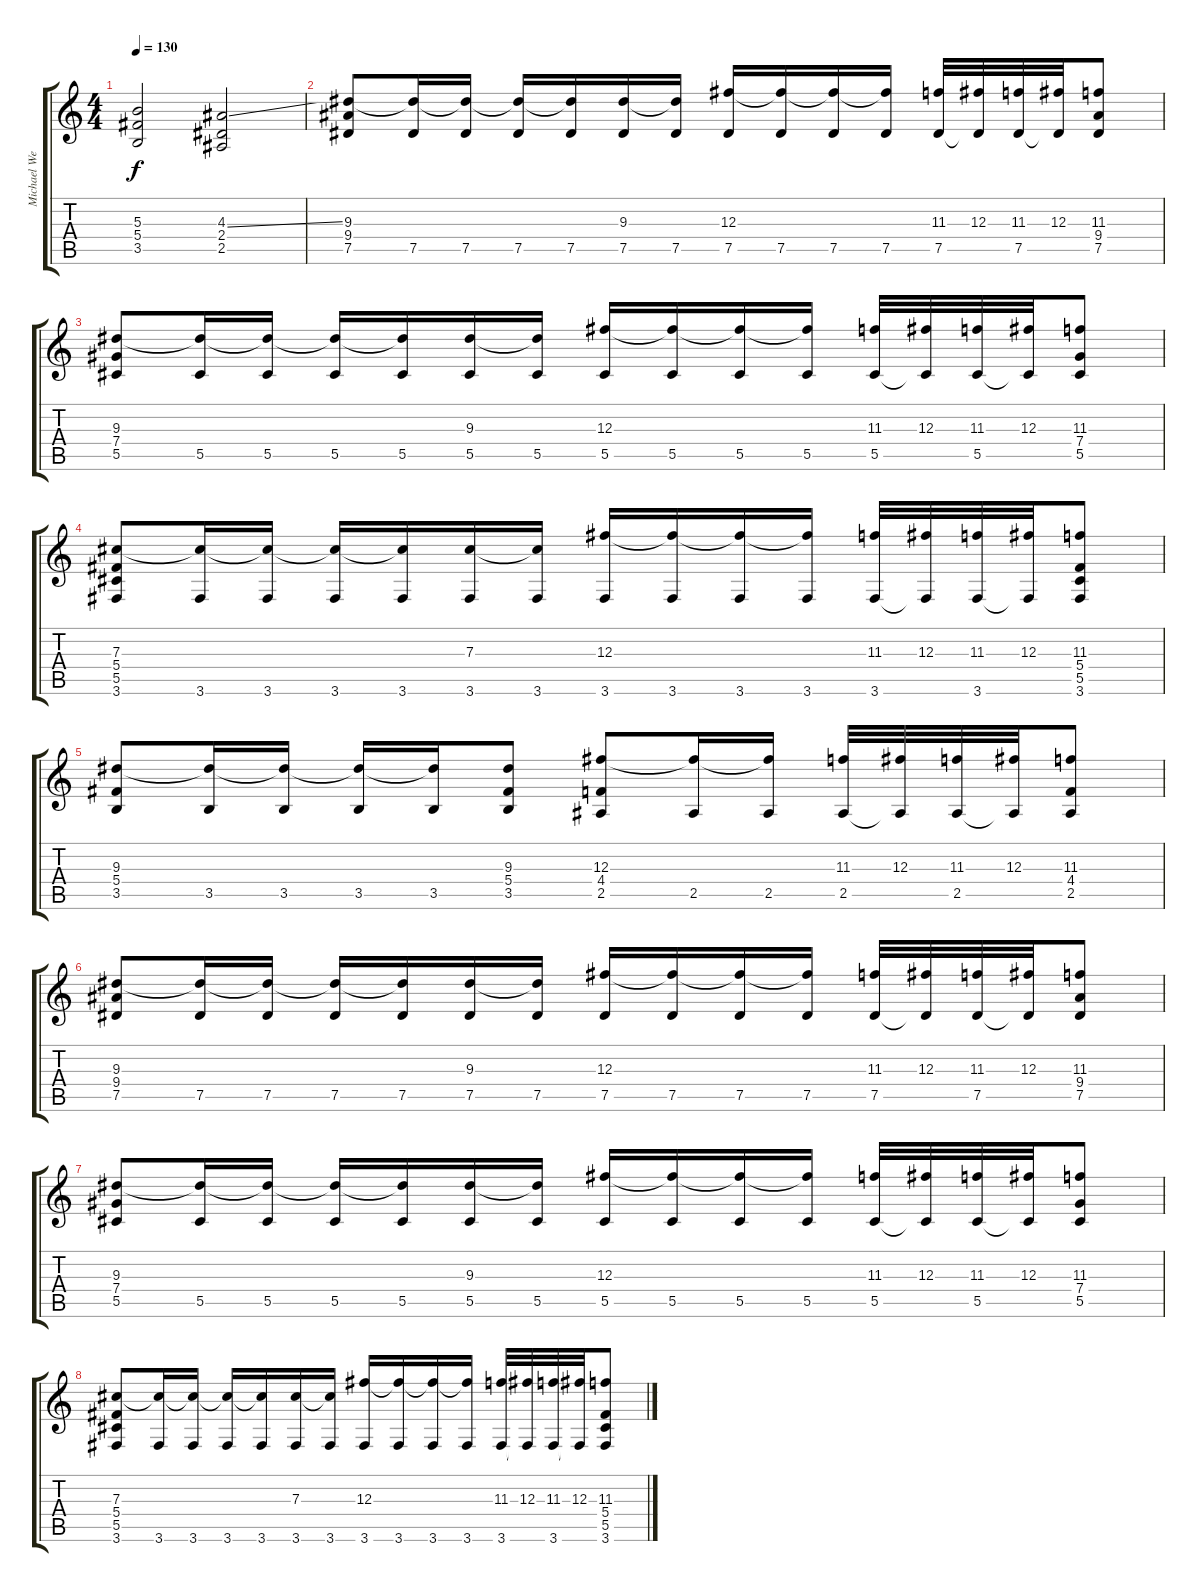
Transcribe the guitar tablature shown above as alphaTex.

\track ("Michael Weikath" "Michael We") {instrument distortionguitar}
\staff {score tabs}
\tuning (Eb4 Bb3 Gb3 Db3 Ab2 Eb2) {hide}
\ts (4 4)
\tempo 130
\clef g2
\ks c
(5.3 5.4 3.5).2{dy f} (4.3{ss} 2.4 2.5).2 |
(9.3 9.4 7.5).8{balance 14} (9.3{t} 7.5).16 (9.3{t} 7.5).16 (9.3{t} 7.5).16 (9.3{t} 7.5).16 (9.3 7.5).16 (9.3{t} 7.5).16 (12.3 7.5).16 (12.3{t} 7.5).16 (12.3{t} 7.5).16 (12.3{t} 7.5).16 (11.3 7.5).32 (12.3 7.5{t}).32 (11.3 7.5).32 (12.3 7.5{t}).32 (11.3 9.4 7.5).8 |
(9.3 7.4 5.5).8 (9.3{t} 5.5).16 (9.3{t} 5.5).16 (9.3{t} 5.5).16 (9.3{t} 5.5).16 (9.3 5.5).16 (9.3{t} 5.5).16 (12.3 5.5).16 (12.3{t} 5.5).16 (12.3{t} 5.5).16 (12.3{t} 5.5).16 (11.3 5.5).32 (12.3 5.5{t}).32 (11.3 5.5).32 (12.3 5.5{t}).32 (11.3 7.4 5.5).8 |
(7.3 5.4 5.5 3.6).8 (7.3{t} 3.6).16 (7.3{t} 3.6).16 (7.3{t} 3.6).16 (7.3{t} 3.6).16 (7.3 3.6).16 (7.3{t} 3.6).16 (12.3 3.6).16 (12.3{t} 3.6).16 (12.3{t} 3.6).16 (12.3{t} 3.6).16 (11.3 3.6).32 (12.3 3.6{t}).32 (11.3 3.6).32 (12.3 3.6{t}).32 (11.3 5.4 5.5 3.6).8 |
(9.3 5.4 3.5).8 (9.3{t} 3.5).16 (9.3{t} 3.5).16 (9.3{t} 3.5).16 (9.3{t} 3.5).16 (9.3 5.4 3.5).8 (12.3 4.4 2.5).8 (12.3{t} 2.5).16 (12.3{t} 2.5).16 (11.3 2.5).32 (12.3 2.5{t}).32 (11.3 2.5).32 (12.3 2.5{t}).32 (11.3 4.4 2.5).8 |
(9.3 9.4 7.5).8 (9.3{t} 7.5).16 (9.3{t} 7.5).16 (9.3{t} 7.5).16 (9.3{t} 7.5).16 (9.3 7.5).16 (9.3{t} 7.5).16 (12.3 7.5).16 (12.3{t} 7.5).16 (12.3{t} 7.5).16 (12.3{t} 7.5).16 (11.3 7.5).32 (12.3 7.5{t}).32 (11.3 7.5).32 (12.3 7.5{t}).32 (11.3 9.4 7.5).8 |
(9.3 7.4 5.5).8 (9.3{t} 5.5).16 (9.3{t} 5.5).16 (9.3{t} 5.5).16 (9.3{t} 5.5).16 (9.3 5.5).16 (9.3{t} 5.5).16 (12.3 5.5).16 (12.3{t} 5.5).16 (12.3{t} 5.5).16 (12.3{t} 5.5).16 (11.3 5.5).32 (12.3 5.5{t}).32 (11.3 5.5).32 (12.3 5.5{t}).32 (11.3 7.4 5.5).8 |
(7.3 5.4 5.5 3.6).8 (7.3{t} 3.6).16 (7.3{t} 3.6).16 (7.3{t} 3.6).16 (7.3{t} 3.6).16 (7.3 3.6).16 (7.3{t} 3.6).16 (12.3 3.6).16 (12.3{t} 3.6).16 (12.3{t} 3.6).16 (12.3{t} 3.6).16 (11.3 3.6).32 (12.3 3.6{t}).32 (11.3 3.6).32 (12.3 3.6{t}).32 (11.3 5.4 5.5 3.6).8
